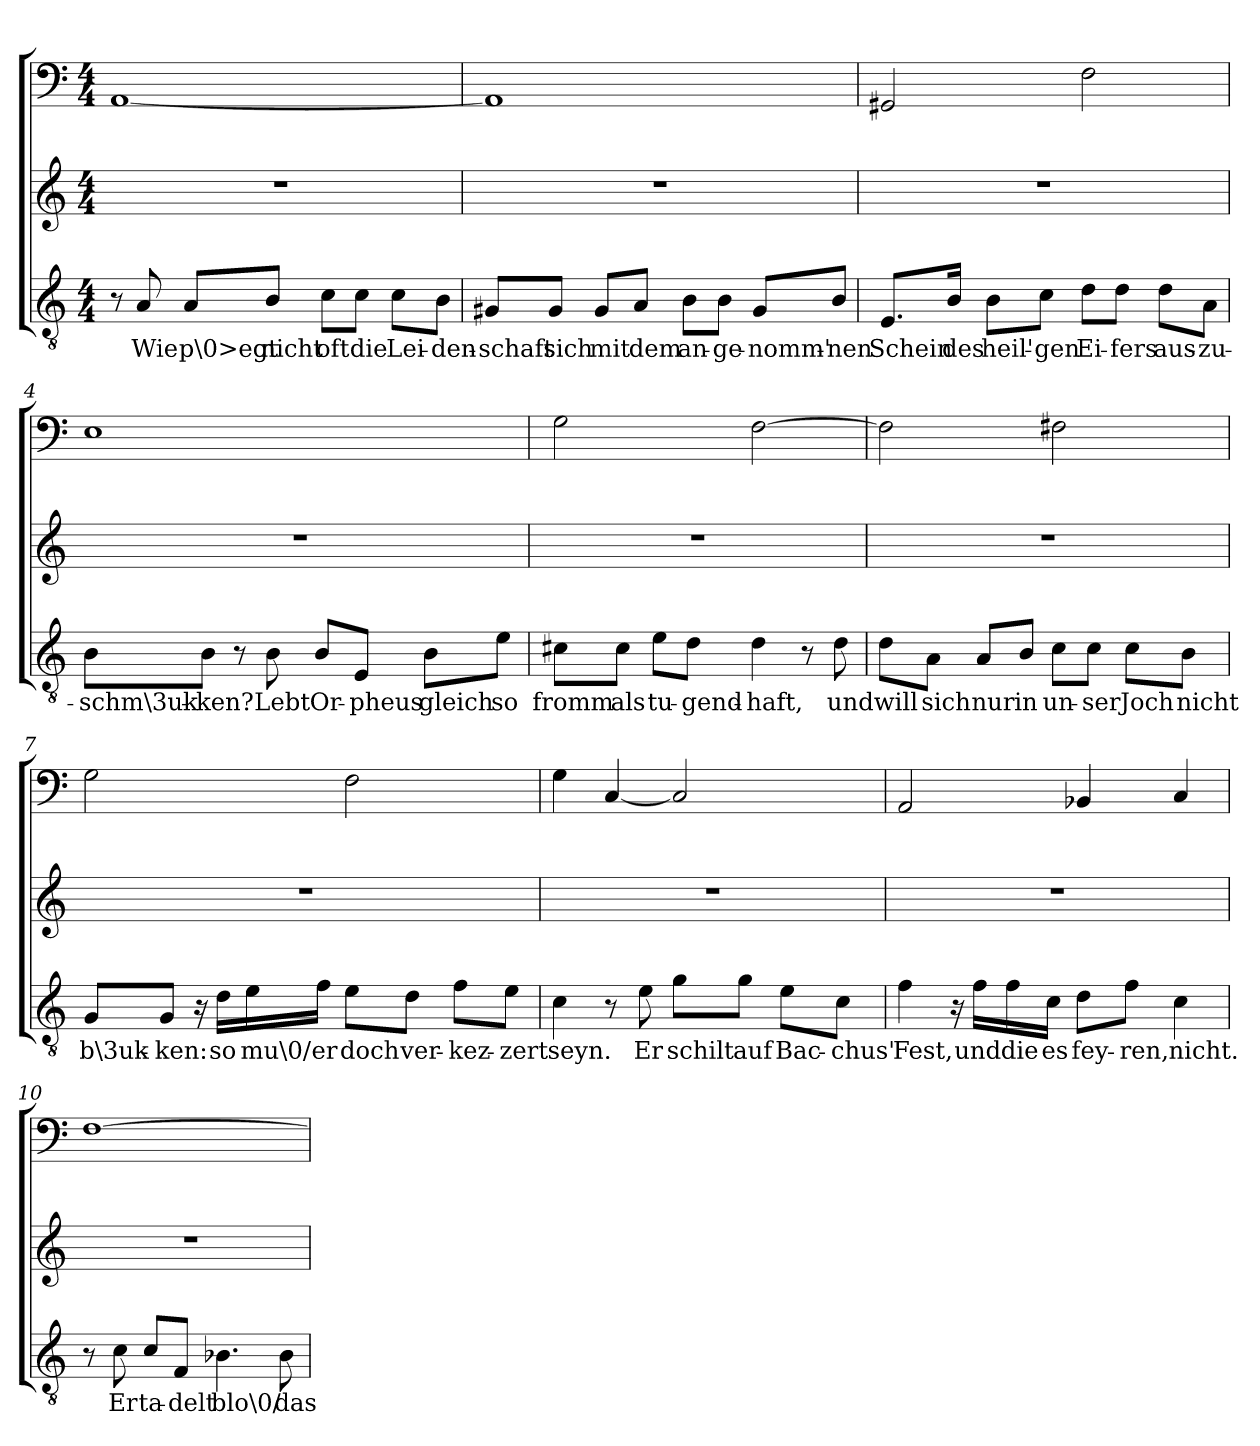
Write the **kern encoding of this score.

**kern	**text	**kern	**kern
*part3	*part3	*part2	*part1
*staff3	*staff3	*staff2	*staff1
*clefGv2	*	*clefG2	*clefF4
*k[]	*	*k[]	*k[]
*C:	*	*C:	*C:
*M4/4	*	*M4/4	*M4/4
=1	=1	=1	=1
8r	.	1r	[1AA/
8A/	Wie	.	.
8A/L	p\0>egt	.	.
8B/J	nicht	.	.
8c\L	oft	.	.
8c\J	die	.	.
8c\L	Lei-	.	.
8B\J	-den-	.	.
=2	=2	=2	=2
8G#X/L	-schaft	1r	1AA/]
8G#/J	sich	.	.
8G#/L	mit	.	.
8A/J	dem	.	.
8B\L	an-	.	.
8B\J	-ge-	.	.
8G#/L	-nomm'-	.	.
8B/J	-nen	.	.
=3	=3	=3	=3
8.E/L	Schein	1r	2GG#X/
16B/Jk	des	.	.
8B\L	heil'-	.	.
8c\J	-gen	.	.
8d\L	Ei-	.	2F\
8d\J	-fers	.	.
8d\L	aus-	.	.
8A\J	-zu-	.	.
=4	=4	=4	=4
8B\L	-schm\3uk-	1r	1E\
8B\J	-ken?	.	.
8r	.	.	.
8B\	Lebt	.	.
8B/L	Or-	.	.
8E/J	-pheus	.	.
8B\L	gleich	.	.
8e\J	so	.	.
=5	=5	=5	=5
8c#X\L	fromm	1r	2G\
8c#\J	als	.	.
8e\L	tu-	.	.
8d\J	-gend-	.	.
4d\	-haft,	.	[2F\
8r	.	.	.
8d\	und	.	.
=6	=6	=6	=6
8d\L	will	1r	2F\]
8A\J	sich	.	.
8A/L	nur	.	.
8B/J	in	.	.
8c\L	un-	.	2F#X\
8c\J	-ser	.	.
8c\L	Joch	.	.
8B\J	nicht	.	.
=7	=7	=7	=7
8G/L	b\3uk-	1r	2G\
8G/J	-ken:	.	.
16r	.	.	.
16d\LL	so	.	.
16e\	mu\0/	.	.
16f\JJ	er	.	.
8e\L	doch	.	2F\
8d\J	ver-	.	.
8f\L	-kez-	.	.
8e\J	-zert	.	.
=8	=8	=8	=8
4c\	seyn.	1r	4G\
8r	.	.	[4C/
8e\	Er	.	.
8g\L	schilt	.	2C/]
8g\J	auf	.	.
8e\L	Bac-	.	.
8c\J	-chus'	.	.
=9	=9	=9	=9
4f\	Fest,	1r	2AA/
16r	.	.	.
16f\LL	und	.	.
16f\	die	.	.
16c\JJ	es	.	.
8d\L	fey-	.	4BB-X/
8f\J	-ren,	.	.
4c\	nicht.	.	4C/
=10	=10	=10	=10
8r	.	1r	[1F\
8c\	Er	.	.
8c/L	ta-	.	.
8F/J	-delt	.	.
4.B-X\	blo\0/	.	.
8B-\	das	.	.
=	=	=	=
*-	*-	*-	*-
